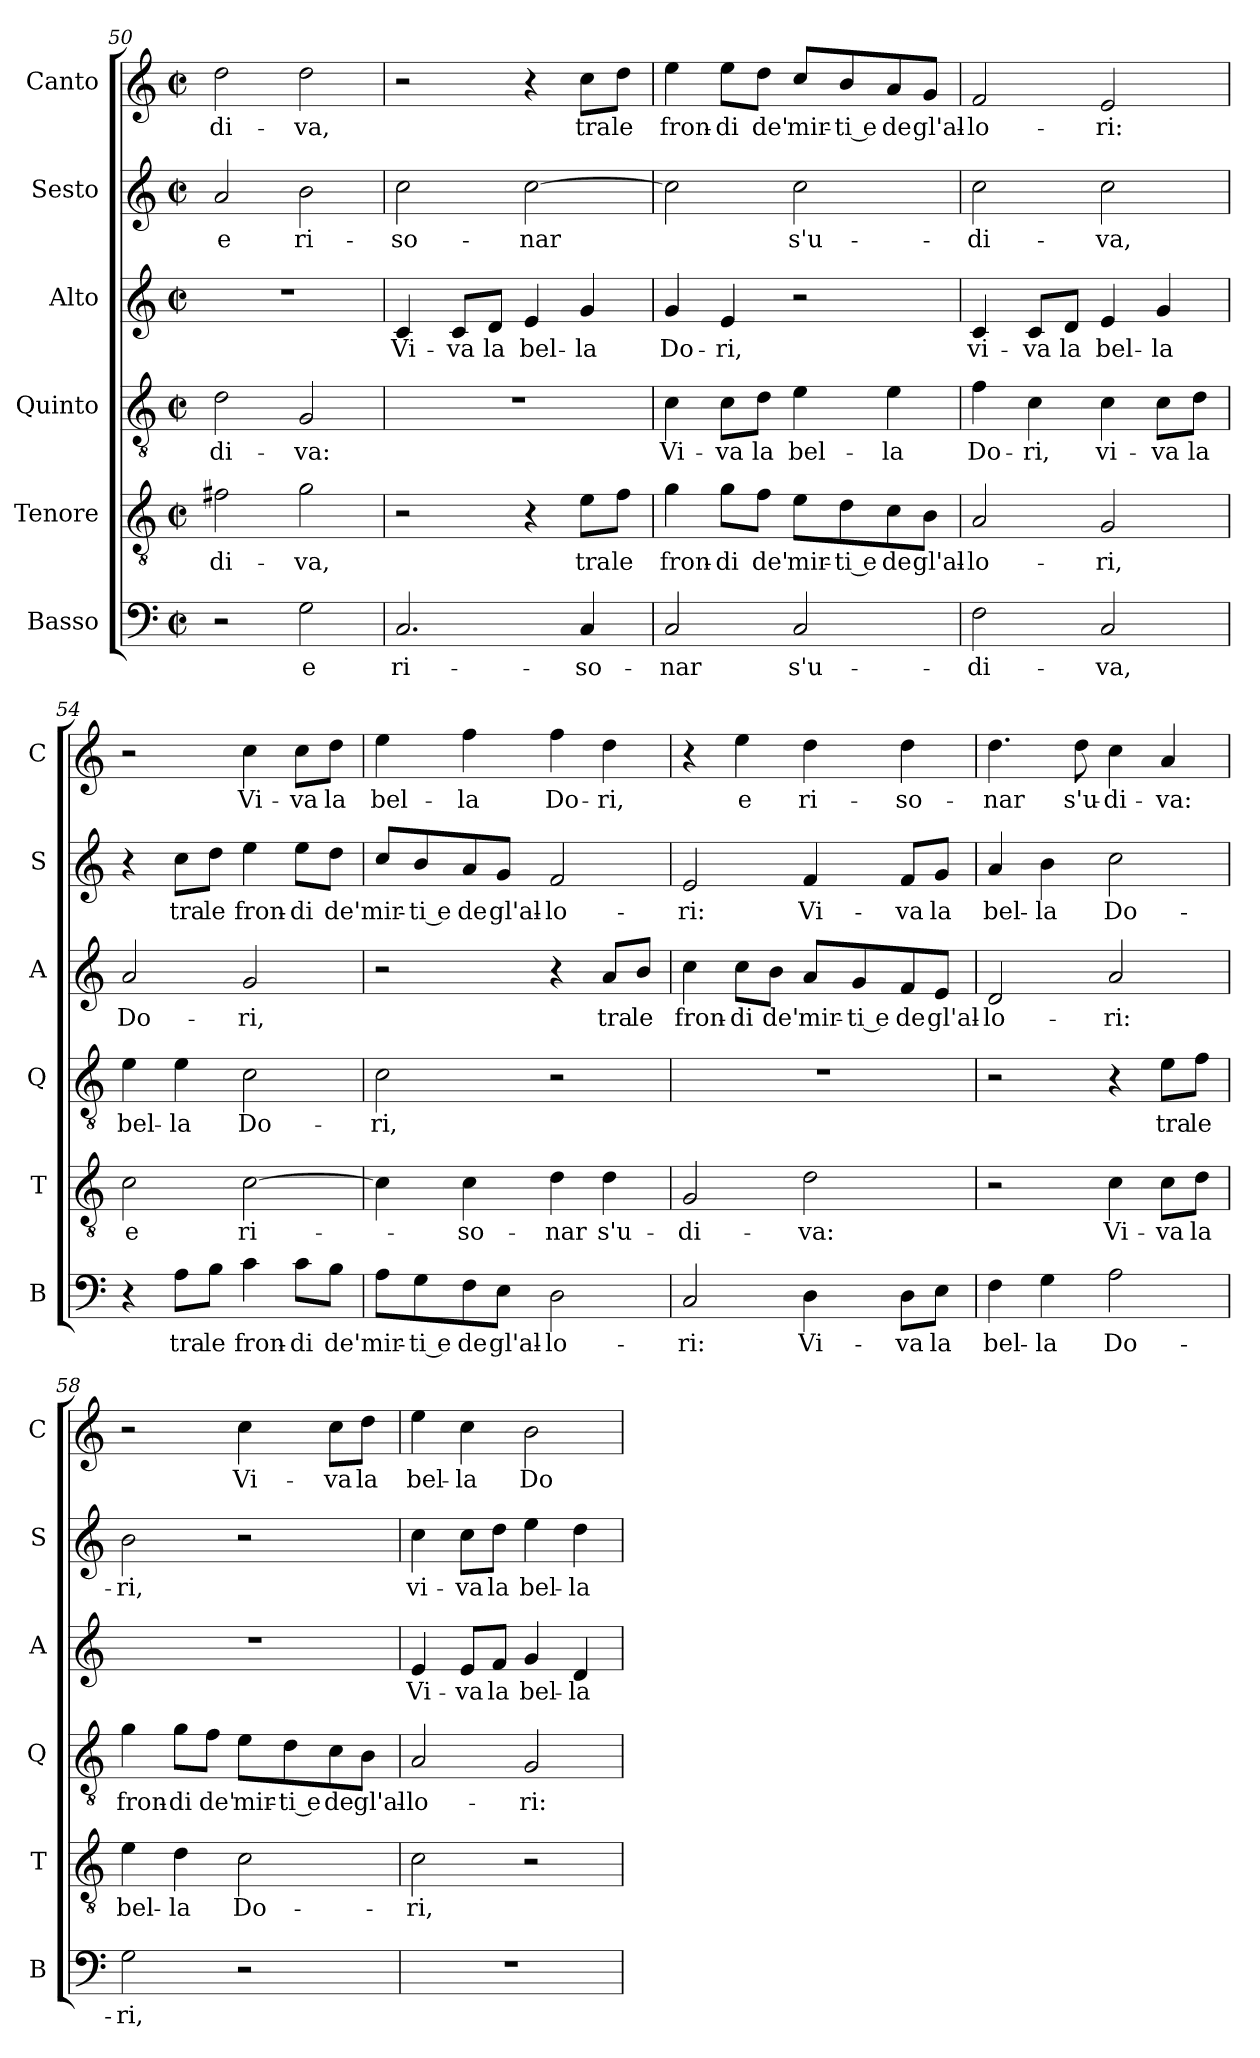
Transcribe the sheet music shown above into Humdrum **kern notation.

**kern	**text	**kern	**text	**kern	**text	**kern	**text	**kern	**text	**kern	**text
*part6	*part6	*part5	*part5	*part4	*part4	*part3	*part3	*part2	*part2	*part1	*part1
*staff6	*staff6	*staff5	*staff5	*staff4	*staff4	*staff3	*staff3	*staff2	*staff2	*staff1	*staff1
*I"Basso	*	*I"Tenore	*	*I"Quinto	*	*I"Alto	*	*I"Sesto	*	*I"Canto	*
*I'B	*	*I'T	*	*I'Q	*	*I'A	*	*I'S	*	*I'C	*
!!LO:LB:g=z
*clefF4	*	*clefGv2	*	*clefGv2	*	*clefG2	*	*clefG2	*	*clefG2	*
*k[]	*	*k[]	*	*k[]	*	*k[]	*	*k[]	*	*k[]	*
*C:	*	*C:	*	*C:	*	*C:	*	*C:	*	*C:	*
*M2/2	*	*M2/2	*	*M2/2	*	*M2/2	*	*M2/2	*	*M2/2	*
*met(c|)	*	*met(c|)	*	*met(c|)	*	*met(c|)	*	*met(c|)	*	*met(c|)	*
=50	=50	=50	=50	=50	=50	=50	=50	=50	=50	=50	=50
!	!	!	!LO:LY:b	!	!LO:LY:b	!	!	!	!LO:LY:b	!	!LO:LY:b
2r	.	2f#X\	-di-	2d\	-di-	1r	.	2a/	e	2dd\	-di-
!	!LO:LY:b	!	!LO:LY:b	!	!LO:LY:b	!	!	!	!LO:LY:b	!	!LO:LY:b
2G\	e	2g\	-va,	2G/	-va:	.	.	2b\	ri-	2dd\	-va,
=51	=51	=51	=51	=51	=51	=51	=51	=51	=51	=51	=51
!	!LO:LY:b	!	!	!	!	!	!LO:LY:b	!	!LO:LY:b	!	!
2.C/	ri-	2r	.	1r	.	4c/	Vi-	2cc\	-so-	2r	.
!	!	!	!	!	!	!	!LO:LY:b	!	!	!	!
.	.	.	.	.	.	8c/L	-va	.	.	.	.
!	!	!	!	!	!	!	!LO:LY:b	!	!	!	!
.	.	.	.	.	.	8d/J	la	.	.	.	.
!	!	!	!	!	!	!	!LO:LY:b	!	!LO:LY:b	!	!
.	.	4r	.	.	.	4e/	bel-	[2cc\	-nar	4r	.
!	!LO:LY:b	!	!LO:LY:b	!	!	!	!LO:LY:b	!	!	!	!LO:LY:b
4C/	-so-	8e\L	tra	.	.	4g/	-la	.	.	8cc\L	tra
!	!	!	!LO:LY:b	!	!	!	!	!	!	!	!LO:LY:b
.	.	8f\J	le	.	.	.	.	.	.	8dd\J	le
=52	=52	=52	=52	=52	=52	=52	=52	=52	=52	=52	=52
!	!LO:LY:b	!	!LO:LY:b	!	!LO:LY:b	!	!LO:LY:b	!	!	!	!LO:LY:b
2C/	-nar	4g\	fron-	4c\	Vi-	4g/	Do-	2cc\]	.	4ee\	fron-
!	!	!	!LO:LY:b	!	!LO:LY:b	!	!LO:LY:b	!	!	!	!LO:LY:b
.	.	8g\L	-di	8c\L	-va	4e/	-ri,	.	.	8ee\L	-di
!	!	!	!LO:LY:b	!	!LO:LY:b	!	!	!	!	!	!LO:LY:b
.	.	8f\J	de'	8d\J	la	.	.	.	.	8dd\J	de'
!	!LO:LY:b	!	!LO:LY:b	!	!LO:LY:b	!	!	!	!LO:LY:b	!	!LO:LY:b
2C/	s'u-	8e\L	mir-	4e\	bel-	2r	.	2cc\	s'u-	8cc/L	mir-
!	!	!	!LO:LY:b	!	!	!	!	!	!	!	!LO:LY:b
.	.	8d\	-ti e	.	.	.	.	.	.	8b/	-ti e
!	!	!	!LO:LY:b	!	!LO:LY:b	!	!	!	!	!	!LO:LY:b
.	.	8c\	de	4e\	-la	.	.	.	.	8a/	de
!	!	!	!LO:LY:b	!	!	!	!	!	!	!	!LO:LY:b
.	.	8B\J	gl'al-	.	.	.	.	.	.	8g/J	gl'al-
=53	=53	=53	=53	=53	=53	=53	=53	=53	=53	=53	=53
!	!LO:LY:b	!	!LO:LY:b	!	!LO:LY:b	!	!LO:LY:b	!	!LO:LY:b	!	!LO:LY:b
2F\	-di-	2A/	-lo-	4f\	Do-	4c/	vi-	2cc\	-di-	2f/	-lo-
!	!	!	!	!	!LO:LY:b	!	!LO:LY:b	!	!	!	!
.	.	.	.	4c\	-ri,	8c/L	-va	.	.	.	.
!	!	!	!	!	!	!	!LO:LY:b	!	!	!	!
.	.	.	.	.	.	8d/J	la	.	.	.	.
!	!LO:LY:b	!	!LO:LY:b	!	!LO:LY:b	!	!LO:LY:b	!	!LO:LY:b	!	!LO:LY:b
2C/	-va,	2G/	-ri,	4c\	vi-	4e/	bel-	2cc\	-va,	2e/	-ri:
!	!	!	!	!	!LO:LY:b	!	!LO:LY:b	!	!	!	!
.	.	.	.	8c\L	-va	4g/	-la	.	.	.	.
!	!	!	!	!	!LO:LY:b	!	!	!	!	!	!
.	.	.	.	8d\J	la	.	.	.	.	.	.
=54	=54	=54	=54	=54	=54	=54	=54	=54	=54	=54	=54
!	!	!	!LO:LY:b	!	!LO:LY:b	!	!LO:LY:b	!	!	!	!
4r	.	2c\	e	4e\	bel-	2a/	Do-	4r	.	2r	.
!	!LO:LY:b	!	!	!	!LO:LY:b	!	!	!	!LO:LY:b	!	!
8A\L	tra	.	.	4e\	-la	.	.	8cc\L	tra	.	.
!	!LO:LY:b	!	!	!	!	!	!	!	!LO:LY:b	!	!
8B\J	le	.	.	.	.	.	.	8dd\J	le	.	.
!	!LO:LY:b	!	!LO:LY:b	!	!LO:LY:b	!	!LO:LY:b	!	!LO:LY:b	!	!LO:LY:b
4c\	fron-	[2c\	ri-	2c\	Do-	2g/	-ri,	4ee\	fron-	4cc\	Vi-
!	!LO:LY:b	!	!	!	!	!	!	!	!LO:LY:b	!	!LO:LY:b
8c\L	-di	.	.	.	.	.	.	8ee\L	-di	8cc\L	-va
!	!LO:LY:b	!	!	!	!	!	!	!	!LO:LY:b	!	!LO:LY:b
8B\J	de'	.	.	.	.	.	.	8dd\J	de'	8dd\J	la
!!LO:PB:g=z
=55	=55	=55	=55	=55	=55	=55	=55	=55	=55	=55	=55
!	!LO:LY:b	!	!	!	!LO:LY:b	!	!	!	!LO:LY:b	!	!LO:LY:b
8A\L	mir-	4c\]	.	2c\	-ri,	2r	.	8cc/L	mir-	4ee\	bel-
!	!LO:LY:b	!	!	!	!	!	!	!	!LO:LY:b	!	!
8G\	-ti e	.	.	.	.	.	.	8b/	-ti e	.	.
!	!LO:LY:b	!	!LO:LY:b	!	!	!	!	!	!LO:LY:b	!	!LO:LY:b
8F\	de	4c\	-so-	.	.	.	.	8a/	de	4ff\	-la
!	!LO:LY:b	!	!	!	!	!	!	!	!LO:LY:b	!	!
8E\J	gl'al-	.	.	.	.	.	.	8g/J	gl'al-	.	.
!	!LO:LY:b	!	!LO:LY:b	!	!	!	!	!	!LO:LY:b	!	!LO:LY:b
2D\	-lo-	4d\	-nar	2r	.	4r	.	2f/	-lo-	4ff\	Do-
!	!	!	!LO:LY:b	!	!	!	!LO:LY:b	!	!	!	!LO:LY:b
.	.	4d\	s'u-	.	.	8a/L	tra	.	.	4dd\	-ri,
!	!	!	!	!	!	!	!LO:LY:b	!	!	!	!
.	.	.	.	.	.	8b/J	le	.	.	.	.
=56	=56	=56	=56	=56	=56	=56	=56	=56	=56	=56	=56
!	!LO:LY:b	!	!LO:LY:b	!	!	!	!LO:LY:b	!	!LO:LY:b	!	!
2C/	-ri:	2G/	-di-	1r	.	4cc\	fron-	2e/	-ri:	4r	.
!	!	!	!	!	!	!	!LO:LY:b	!	!	!	!LO:LY:b
.	.	.	.	.	.	8cc\L	-di	.	.	4ee\	e
!	!	!	!	!	!	!	!LO:LY:b	!	!	!	!
.	.	.	.	.	.	8b\J	de'	.	.	.	.
!	!LO:LY:b	!	!LO:LY:b	!	!	!	!LO:LY:b	!	!LO:LY:b	!	!LO:LY:b
4D\	Vi-	2d\	-va:	.	.	8a/L	mir-	4f/	Vi-	4dd\	ri-
!	!	!	!	!	!	!	!LO:LY:b	!	!	!	!
.	.	.	.	.	.	8g/	-ti e	.	.	.	.
!	!LO:LY:b	!	!	!	!	!	!LO:LY:b	!	!LO:LY:b	!	!LO:LY:b
8D\L	-va	.	.	.	.	8f/	de	8f/L	-va	4dd\	-so-
!	!LO:LY:b	!	!	!	!	!	!LO:LY:b	!	!LO:LY:b	!	!
8E\J	la	.	.	.	.	8e/J	gl'al-	8g/J	la	.	.
=57	=57	=57	=57	=57	=57	=57	=57	=57	=57	=57	=57
!	!LO:LY:b	!	!	!	!	!	!LO:LY:b	!	!LO:LY:b	!	!LO:LY:b
4F\	bel-	2r	.	2r	.	2d/	-lo-	4a/	bel-	4.dd\	-nar
!	!LO:LY:b	!	!	!	!	!	!	!	!LO:LY:b	!	!
4G\	-la	.	.	.	.	.	.	4b\	-la	.	.
!	!	!	!	!	!	!	!	!	!	!	!LO:LY:b
.	.	.	.	.	.	.	.	.	.	8dd\	s'u-
!	!LO:LY:b	!	!LO:LY:b	!	!	!	!LO:LY:b	!	!LO:LY:b	!	!LO:LY:b
2A\	Do-	4c\	Vi-	4r	.	2a/	-ri:	2cc\	Do-	4cc\	-di-
!	!	!	!LO:LY:b	!	!LO:LY:b	!	!	!	!	!	!LO:LY:b
.	.	8c\L	-va	8e\L	tra	.	.	.	.	4a/	-va:
!	!	!	!LO:LY:b	!	!LO:LY:b	!	!	!	!	!	!
.	.	8d\J	la	8f\J	le	.	.	.	.	.	.
=58	=58	=58	=58	=58	=58	=58	=58	=58	=58	=58	=58
!	!LO:LY:b	!	!LO:LY:b	!	!LO:LY:b	!	!	!	!LO:LY:b	!	!
2G\	-ri,	4e\	bel-	4g\	fron-	1r	.	2b\	-ri,	2r	.
!	!	!	!LO:LY:b	!	!LO:LY:b	!	!	!	!	!	!
.	.	4d\	-la	8g\L	-di	.	.	.	.	.	.
!	!	!	!	!	!LO:LY:b	!	!	!	!	!	!
.	.	.	.	8f\J	de'	.	.	.	.	.	.
!	!	!	!LO:LY:b	!	!LO:LY:b	!	!	!	!	!	!LO:LY:b
2r	.	2c\	Do-	8e\L	mir-	.	.	2r	.	4cc\	Vi-
!	!	!	!	!	!LO:LY:b	!	!	!	!	!	!
.	.	.	.	8d\	-ti e	.	.	.	.	.	.
!	!	!	!	!	!LO:LY:b	!	!	!	!	!	!LO:LY:b
.	.	.	.	8c\	de	.	.	.	.	8cc\L	-va
!	!	!	!	!	!LO:LY:b	!	!	!	!	!	!LO:LY:b
.	.	.	.	8B\J	gl'al-	.	.	.	.	8dd\J	la
=59	=59	=59	=59	=59	=59	=59	=59	=59	=59	=59	=59
!	!	!	!LO:LY:b	!	!LO:LY:b	!	!LO:LY:b	!	!LO:LY:b	!	!LO:LY:b
1r	.	2c\	-ri,	2A/	-lo-	4e/	Vi-	4cc\	vi-	4ee\	bel-
!	!	!	!	!	!	!	!LO:LY:b	!	!LO:LY:b	!	!LO:LY:b
.	.	.	.	.	.	8e/L	-va	8cc\L	-va	4cc\	-la
!	!	!	!	!	!	!	!LO:LY:b	!	!LO:LY:b	!	!
.	.	.	.	.	.	8f/J	la	8dd\J	la	.	.
!	!	!	!	!	!LO:LY:b	!	!LO:LY:b	!	!LO:LY:b	!	!LO:LY:b
.	.	2r	.	2G/	-ri:	4g/	bel-	4ee\	bel-	2b\	Do-
!	!	!	!	!	!	!	!LO:LY:b	!	!LO:LY:b	!	!
.	.	.	.	.	.	4d/	-la	4dd\	-la	.	.
=	=	=	=	=	=	=	=	=	=	=	=
*-	*-	*-	*-	*-	*-	*-	*-	*-	*-	*-	*-
